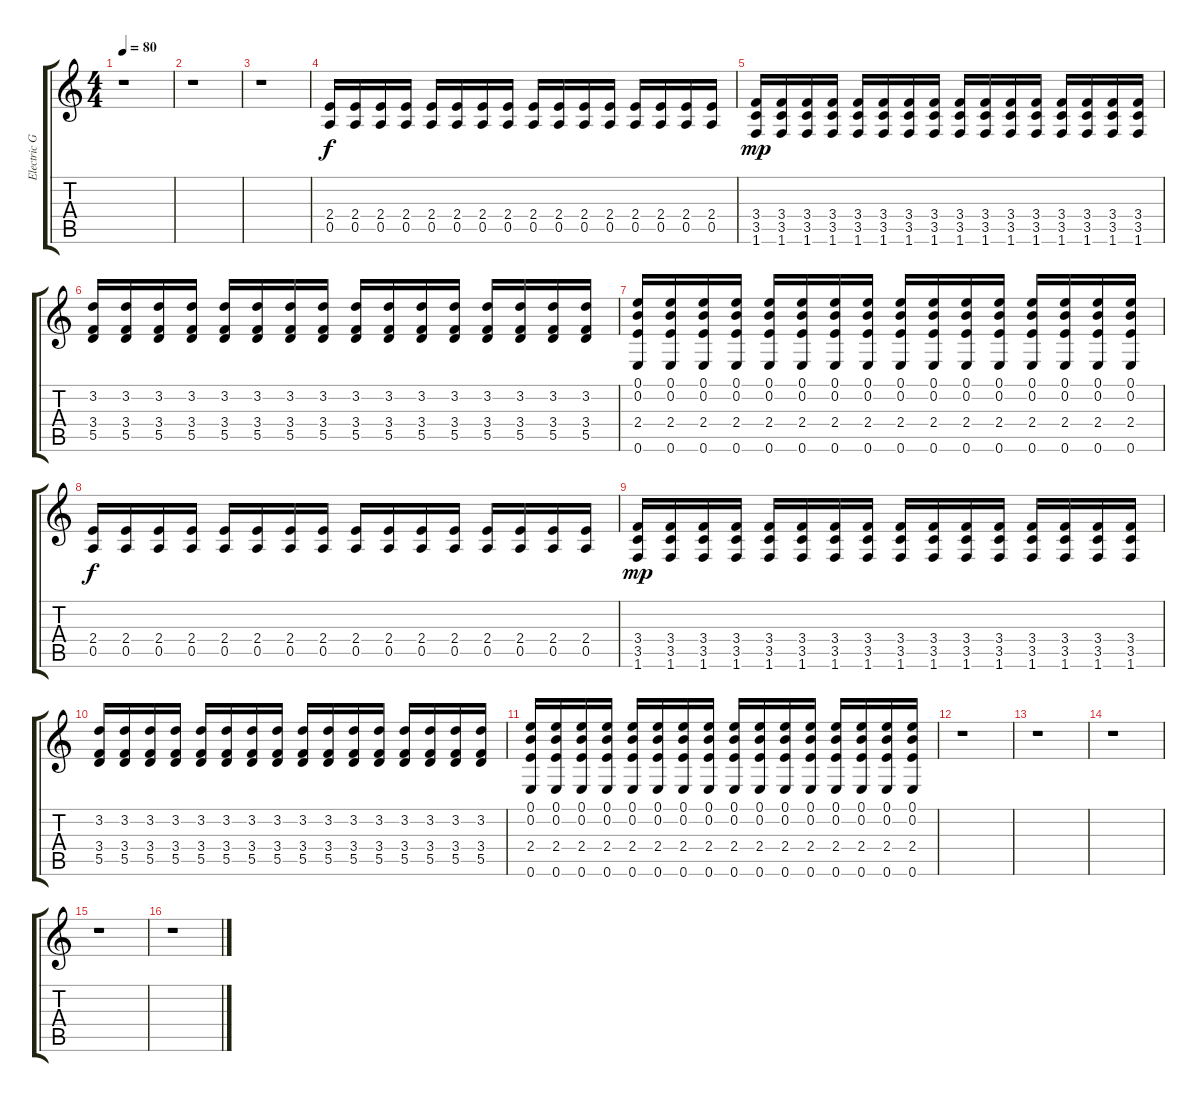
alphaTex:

\track ("Electric GTR (muted)" "Electric G") {instrument electricguitarmuted}
\staff {score tabs}
\tuning (E4 B3 G3 D3 A2 E2) {hide}
\ts (4 4)
\tempo 80
\clef g2
\ks c
r.1{dy mp} |
r.1 |
r.1 |
(2.4 0.5).16{dy f} (2.4 0.5).16 (2.4 0.5).16 (2.4 0.5).16 (2.4 0.5).16 (2.4 0.5).16 (2.4 0.5).16 (2.4 0.5).16 (2.4 0.5).16 (2.4 0.5).16 (2.4 0.5).16 (2.4 0.5).16 (2.4 0.5).16 (2.4 0.5).16 (2.4 0.5).16 (2.4 0.5).16 |
(3.4 3.5 1.6).16{dy mp} (3.4 3.5 1.6).16 (3.4 3.5 1.6).16 (3.4 3.5 1.6).16 (3.4 3.5 1.6).16 (3.4 3.5 1.6).16 (3.4 3.5 1.6).16 (3.4 3.5 1.6).16 (3.4 3.5 1.6).16 (3.4 3.5 1.6).16 (3.4 3.5 1.6).16 (3.4 3.5 1.6).16 (3.4 3.5 1.6).16 (3.4 3.5 1.6).16 (3.4 3.5 1.6).16 (3.4 3.5 1.6).16 |
(3.2 3.4 5.5).16 (3.2 3.4 5.5).16 (3.2 3.4 5.5).16 (3.2 3.4 5.5).16 (3.2 3.4 5.5).16 (3.2 3.4 5.5).16 (3.2 3.4 5.5).16 (3.2 3.4 5.5).16 (3.2 3.4 5.5).16 (3.2 3.4 5.5).16 (3.2 3.4 5.5).16 (3.2 3.4 5.5).16 (3.2 3.4 5.5).16 (3.2 3.4 5.5).16 (3.2 3.4 5.5).16 (3.2 3.4 5.5).16 |
(0.1 0.2 2.4 0.6).16 (0.1 0.2 2.4 0.6).16 (0.1 0.2 2.4 0.6).16 (0.1 0.2 2.4 0.6).16 (0.1 0.2 2.4 0.6).16 (0.1 0.2 2.4 0.6).16 (0.1 0.2 2.4 0.6).16 (0.1 0.2 2.4 0.6).16 (0.1 0.2 2.4 0.6).16 (0.1 0.2 2.4 0.6).16 (0.1 0.2 2.4 0.6).16 (0.1 0.2 2.4 0.6).16 (0.1 0.2 2.4 0.6).16 (0.1 0.2 2.4 0.6).16 (0.1 0.2 2.4 0.6).16 (0.1 0.2 2.4 0.6).16 |
(2.4 0.5).16{dy f} (2.4 0.5).16 (2.4 0.5).16 (2.4 0.5).16 (2.4 0.5).16 (2.4 0.5).16 (2.4 0.5).16 (2.4 0.5).16 (2.4 0.5).16 (2.4 0.5).16 (2.4 0.5).16 (2.4 0.5).16 (2.4 0.5).16 (2.4 0.5).16 (2.4 0.5).16 (2.4 0.5).16 |
(3.4 3.5 1.6).16{dy mp} (3.4 3.5 1.6).16 (3.4 3.5 1.6).16 (3.4 3.5 1.6).16 (3.4 3.5 1.6).16 (3.4 3.5 1.6).16 (3.4 3.5 1.6).16 (3.4 3.5 1.6).16 (3.4 3.5 1.6).16 (3.4 3.5 1.6).16 (3.4 3.5 1.6).16 (3.4 3.5 1.6).16 (3.4 3.5 1.6).16 (3.4 3.5 1.6).16 (3.4 3.5 1.6).16 (3.4 3.5 1.6).16 |
(3.2 3.4 5.5).16 (3.2 3.4 5.5).16 (3.2 3.4 5.5).16 (3.2 3.4 5.5).16 (3.2 3.4 5.5).16 (3.2 3.4 5.5).16 (3.2 3.4 5.5).16 (3.2 3.4 5.5).16 (3.2 3.4 5.5).16 (3.2 3.4 5.5).16 (3.2 3.4 5.5).16 (3.2 3.4 5.5).16 (3.2 3.4 5.5).16 (3.2 3.4 5.5).16 (3.2 3.4 5.5).16 (3.2 3.4 5.5).16 |
(0.1 0.2 2.4 0.6).16 (0.1 0.2 2.4 0.6).16 (0.1 0.2 2.4 0.6).16 (0.1 0.2 2.4 0.6).16 (0.1 0.2 2.4 0.6).16 (0.1 0.2 2.4 0.6).16 (0.1 0.2 2.4 0.6).16 (0.1 0.2 2.4 0.6).16 (0.1 0.2 2.4 0.6).16 (0.1 0.2 2.4 0.6).16 (0.1 0.2 2.4 0.6).16 (0.1 0.2 2.4 0.6).16 (0.1 0.2 2.4 0.6).16 (0.1 0.2 2.4 0.6).16 (0.1 0.2 2.4 0.6).16 (0.1 0.2 2.4 0.6).16 |
r.1 |
r.1 |
r.1 |
r.1 |
r.1
